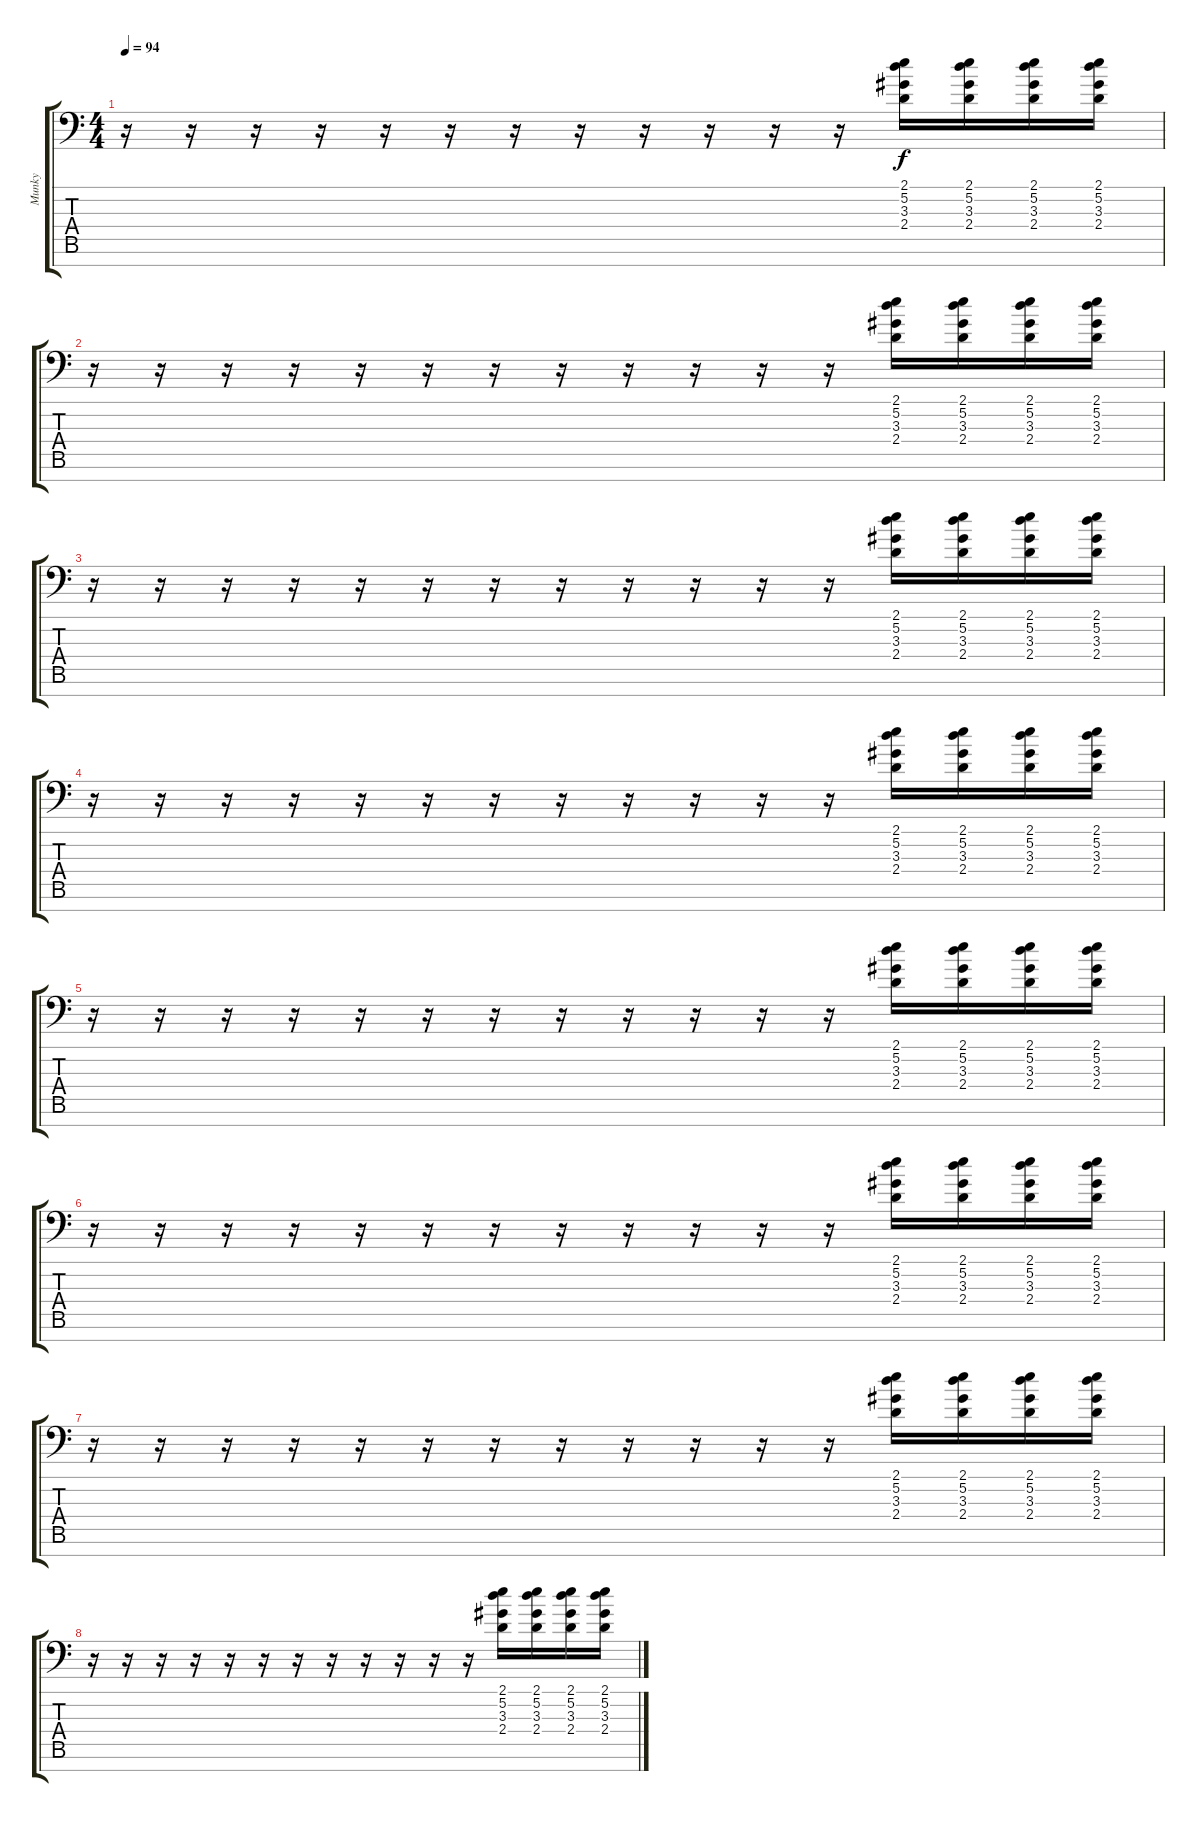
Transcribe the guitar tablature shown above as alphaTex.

\track ("Munky" "Munky") {instrument distortionguitar}
\staff {score tabs}
\tuning (D4 A3 F3 C3 G2 D2 A1) {hide}
\ts (4 4)
\tempo 94
\clef f4
\ks c
r.16{dy f} r.16 r.16 r.16 r.16 r.16 r.16 r.16 r.16 r.16 r.16 r.16 (2.1 5.2 3.3 2.4).16 (2.1 5.2 3.3 2.4).16 (2.1 5.2 3.3 2.4).16 (2.1 5.2 3.3 2.4).16 |
r.16 r.16 r.16 r.16 r.16 r.16 r.16 r.16 r.16 r.16 r.16 r.16 (2.1 5.2 3.3 2.4).16 (2.1 5.2 3.3 2.4).16 (2.1 5.2 3.3 2.4).16 (2.1 5.2 3.3 2.4).16 |
r.16 r.16 r.16 r.16 r.16 r.16 r.16 r.16 r.16 r.16 r.16 r.16 (2.1 5.2 3.3 2.4).16 (2.1 5.2 3.3 2.4).16 (2.1 5.2 3.3 2.4).16 (2.1 5.2 3.3 2.4).16 |
r.16 r.16 r.16 r.16 r.16 r.16 r.16 r.16 r.16 r.16 r.16 r.16 (2.1 5.2 3.3 2.4).16 (2.1 5.2 3.3 2.4).16 (2.1 5.2 3.3 2.4).16 (2.1 5.2 3.3 2.4).16 |
r.16 r.16 r.16 r.16 r.16 r.16 r.16 r.16 r.16 r.16 r.16 r.16 (2.1 5.2 3.3 2.4).16 (2.1 5.2 3.3 2.4).16 (2.1 5.2 3.3 2.4).16 (2.1 5.2 3.3 2.4).16 |
r.16 r.16 r.16 r.16 r.16 r.16 r.16 r.16 r.16 r.16 r.16 r.16 (2.1 5.2 3.3 2.4).16 (2.1 5.2 3.3 2.4).16 (2.1 5.2 3.3 2.4).16 (2.1 5.2 3.3 2.4).16 |
r.16 r.16 r.16 r.16 r.16 r.16 r.16 r.16 r.16 r.16 r.16 r.16 (2.1 5.2 3.3 2.4).16 (2.1 5.2 3.3 2.4).16 (2.1 5.2 3.3 2.4).16 (2.1 5.2 3.3 2.4).16 |
r.16 r.16 r.16 r.16 r.16 r.16 r.16 r.16 r.16 r.16 r.16 r.16 (2.1 5.2 3.3 2.4).16 (2.1 5.2 3.3 2.4).16 (2.1 5.2 3.3 2.4).16 (2.1 5.2 3.3 2.4).16
